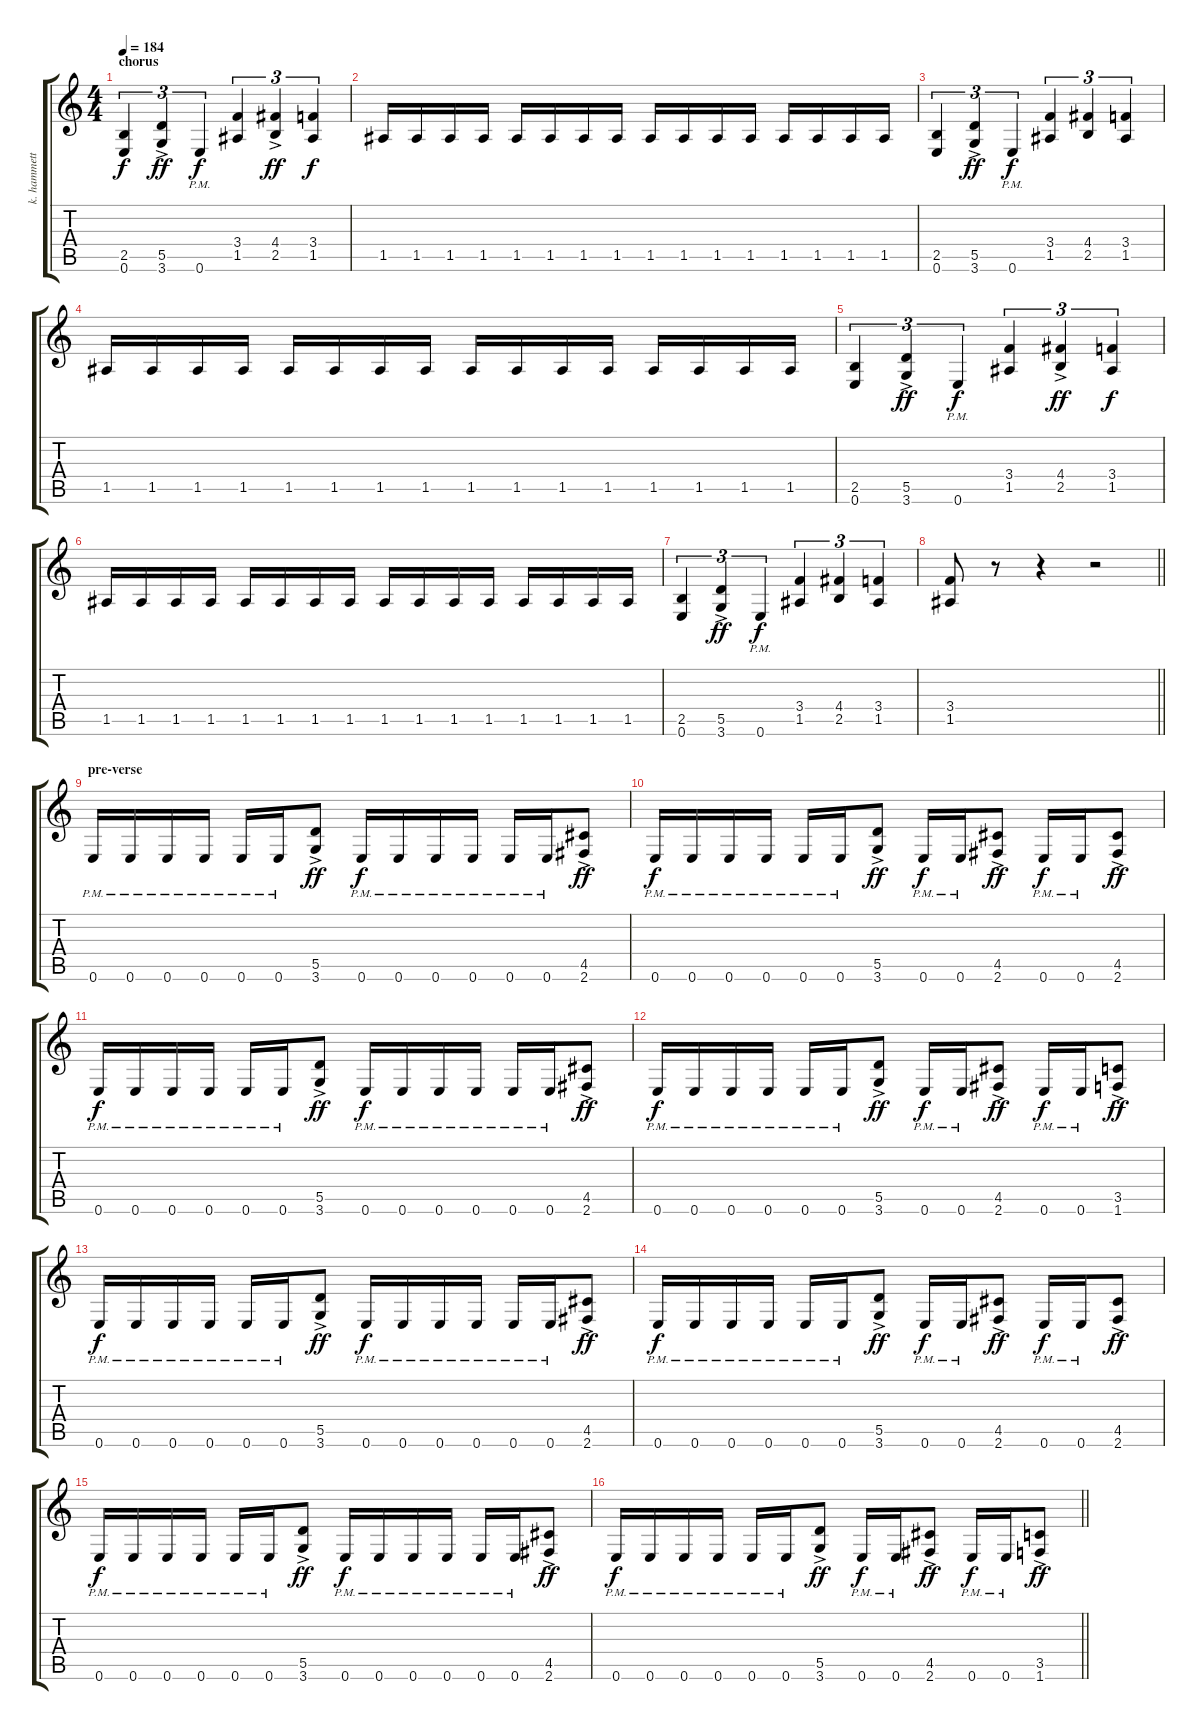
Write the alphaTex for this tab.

\track ("k. hammett - rhythm guitar" "k. hammett") {instrument distortionguitar}
\staff {score tabs}
\tuning (E4 B3 G3 D3 A2 E2) {hide}
\ts (4 4)
\section ("" "chorus")
\tempo 184
\clef g2
\ks c
(2.5 0.6).4{tu (3 2) dy f} (5.5{ac} 3.6{ac}).4{tu (3 2) dy ff} 0.6{pm}.4{tu (3 2) dy f} (3.4 1.5).4{tu (3 2)} (4.4{ac} 2.5{ac}).4{tu (3 2) dy ff} (3.4 1.5).4{tu (3 2) dy f} |
1.5.16 1.5.16 1.5.16 1.5.16 1.5.16 1.5.16 1.5.16 1.5.16 1.5.16 1.5.16 1.5.16 1.5.16 1.5.16 1.5.16 1.5.16 1.5.16 |
(2.5 0.6).4{tu (3 2)} (5.5{ac} 3.6{ac}).4{tu (3 2) dy ff} 0.6{pm}.4{tu (3 2) dy f} (3.4 1.5).4{tu (3 2)} (4.4 2.5).4{tu (3 2)} (3.4 1.5).4{tu (3 2)} |
1.5.16 1.5.16 1.5.16 1.5.16 1.5.16 1.5.16 1.5.16 1.5.16 1.5.16 1.5.16 1.5.16 1.5.16 1.5.16 1.5.16 1.5.16 1.5.16 |
(2.5 0.6).4{tu (3 2)} (5.5{ac} 3.6{ac}).4{tu (3 2) dy ff} 0.6{pm}.4{tu (3 2) dy f} (3.4 1.5).4{tu (3 2)} (4.4{ac} 2.5{ac}).4{tu (3 2) dy ff} (3.4 1.5).4{tu (3 2) dy f} |
1.5.16 1.5.16 1.5.16 1.5.16 1.5.16 1.5.16 1.5.16 1.5.16 1.5.16 1.5.16 1.5.16 1.5.16 1.5.16 1.5.16 1.5.16 1.5.16 |
(2.5 0.6).4{tu (3 2)} (5.5{ac} 3.6{ac}).4{tu (3 2) dy ff} 0.6{pm}.4{tu (3 2) dy f} (3.4 1.5).4{tu (3 2)} (4.4 2.5).4{tu (3 2)} (3.4 1.5).4{tu (3 2)} |
\barLineRight lightlight
(3.4 1.5).8 r.8 r.4 r.2 |
\section ("" "pre-verse")
0.6{pm}.16 0.6{pm}.16 0.6{pm}.16 0.6{pm}.16 0.6{pm}.16 0.6{pm}.16 (5.5{ac} 3.6{ac}).8{dy ff} 0.6{pm}.16{dy f} 0.6{pm}.16 0.6{pm}.16 0.6{pm}.16 0.6{pm}.16 0.6{pm}.16 (4.5{ac} 2.6{ac}).8{dy ff} |
0.6{pm}.16{dy f} 0.6{pm}.16 0.6{pm}.16 0.6{pm}.16 0.6{pm}.16 0.6{pm}.16 (5.5{ac} 3.6{ac}).8{dy ff} 0.6{pm}.16{dy f} 0.6{pm}.16 (4.5{ac} 2.6{ac}).8{dy ff} 0.6{pm}.16{dy f} 0.6{pm}.16 (4.5{ac} 2.6{ac}).8{dy ff} |
0.6{pm}.16{dy f} 0.6{pm}.16 0.6{pm}.16 0.6{pm}.16 0.6{pm}.16 0.6{pm}.16 (5.5{ac} 3.6{ac}).8{dy ff} 0.6{pm}.16{dy f} 0.6{pm}.16 0.6{pm}.16 0.6{pm}.16 0.6{pm}.16 0.6{pm}.16 (4.5{ac} 2.6{ac}).8{dy ff} |
0.6{pm}.16{dy f} 0.6{pm}.16 0.6{pm}.16 0.6{pm}.16 0.6{pm}.16 0.6{pm}.16 (5.5{ac} 3.6{ac}).8{dy ff} 0.6{pm}.16{dy f} 0.6{pm}.16 (4.5{ac} 2.6{ac}).8{dy ff} 0.6{pm}.16{dy f} 0.6{pm}.16 (3.5{ac} 1.6{ac}).8{dy ff} |
0.6{pm}.16{dy f} 0.6{pm}.16 0.6{pm}.16 0.6{pm}.16 0.6{pm}.16 0.6{pm}.16 (5.5{ac} 3.6{ac}).8{dy ff} 0.6{pm}.16{dy f} 0.6{pm}.16 0.6{pm}.16 0.6{pm}.16 0.6{pm}.16 0.6{pm}.16 (4.5{ac} 2.6{ac}).8{dy ff} |
0.6{pm}.16{dy f} 0.6{pm}.16 0.6{pm}.16 0.6{pm}.16 0.6{pm}.16 0.6{pm}.16 (5.5{ac} 3.6{ac}).8{dy ff} 0.6{pm}.16{dy f} 0.6{pm}.16 (4.5{ac} 2.6{ac}).8{dy ff} 0.6{pm}.16{dy f} 0.6{pm}.16 (4.5{ac} 2.6{ac}).8{dy ff} |
0.6{pm}.16{dy f} 0.6{pm}.16 0.6{pm}.16 0.6{pm}.16 0.6{pm}.16 0.6{pm}.16 (5.5{ac} 3.6{ac}).8{dy ff} 0.6{pm}.16{dy f} 0.6{pm}.16 0.6{pm}.16 0.6{pm}.16 0.6{pm}.16 0.6{pm}.16 (4.5{ac} 2.6{ac}).8{dy ff} |
\barLineRight lightlight
0.6{pm}.16{dy f} 0.6{pm}.16 0.6{pm}.16 0.6{pm}.16 0.6{pm}.16 0.6{pm}.16 (5.5{ac} 3.6{ac}).8{dy ff} 0.6{pm}.16{dy f} 0.6{pm}.16 (4.5{ac} 2.6{ac}).8{dy ff} 0.6{pm}.16{dy f} 0.6{pm}.16 (3.5{ac} 1.6{ac}).8{dy ff}
